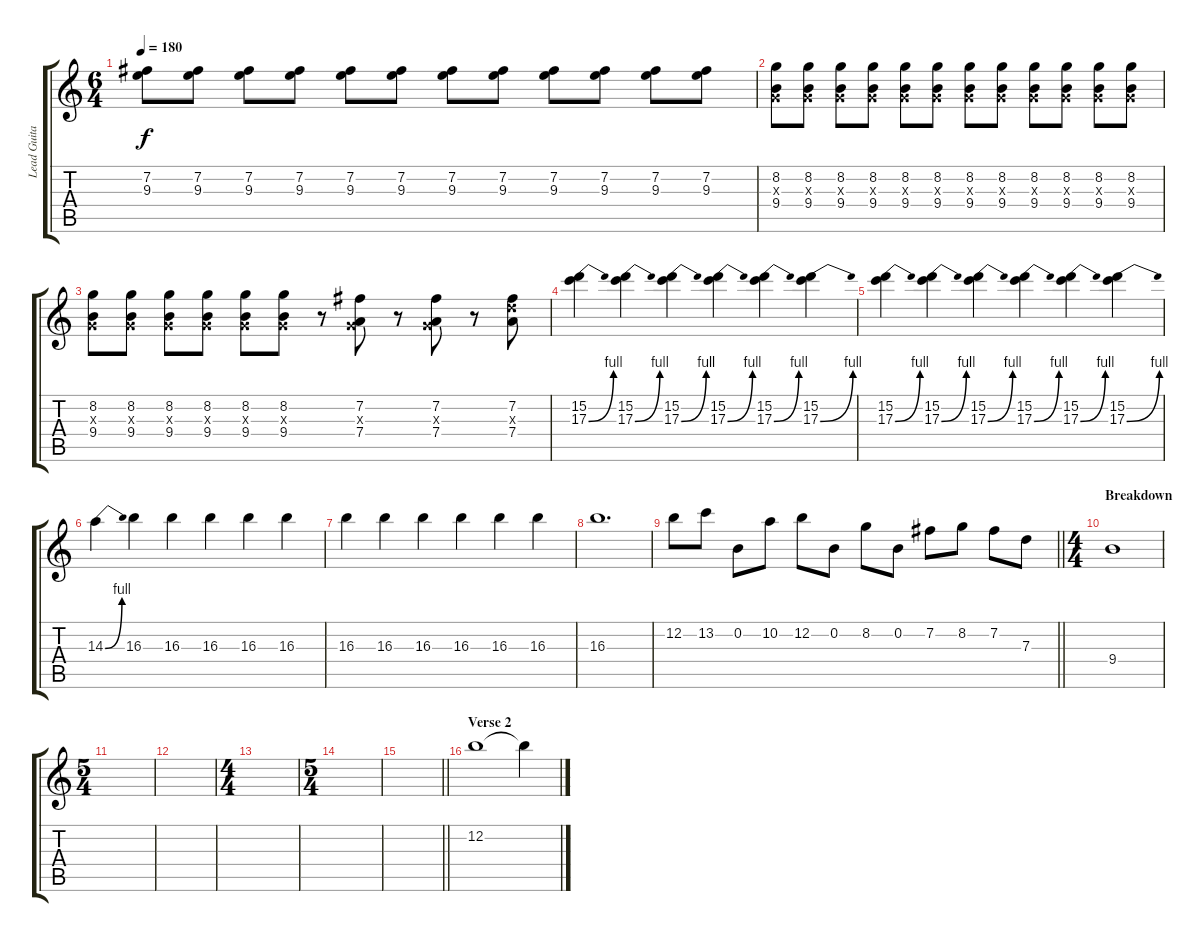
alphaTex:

\track ("Lead Guitar" "Lead Guita") {instrument overdrivenguitar}
\staff {score tabs}
\tuning (E4 B3 G3 D3 A2 D2) {hide}
\ts (6 4)
\tempo 180
\clef g2
\ks c
(7.2 9.3).8{dy f} (7.2 9.3).8 (7.2 9.3).8 (7.2 9.3).8 (7.2 9.3).8 (7.2 9.3).8 (7.2 9.3).8 (7.2 9.3).8 (7.2 9.3).8 (7.2 9.3).8 (7.2 9.3).8 (7.2 9.3).8 |
(8.2 0.3{x} 9.4).8 (8.2 0.3{x} 9.4).8 (8.2 0.3{x} 9.4).8 (8.2 0.3{x} 9.4).8 (8.2 0.3{x} 9.4).8 (8.2 0.3{x} 9.4).8 (8.2 0.3{x} 9.4).8 (8.2 0.3{x} 9.4).8 (8.2 0.3{x} 9.4).8 (8.2 0.3{x} 9.4).8 (8.2 0.3{x} 9.4).8 (8.2 0.3{x} 9.4).8 |
(8.2 0.3{x} 9.4).8 (8.2 0.3{x} 9.4).8 (8.2 0.3{x} 9.4).8 (8.2 0.3{x} 9.4).8 (8.2 0.3{x} 9.4).8 (8.2 0.3{x} 9.4).8 r.8 (7.2 0.3{x} 7.4).8 r.8 (7.2 0.3{x} 7.4).8 r.8 (7.2 7.3{x} 7.4).8 |
(15.2 17.3{be (bend 0 0 60 4)}).4 (15.2 17.3{be (bend 0 0 60 4)}).4 (15.2 17.3{be (bend 0 0 60 4)}).4 (15.2 17.3{be (bend 0 0 60 4)}).4 (15.2 17.3{be (bend 0 0 60 4)}).4 (15.2 17.3{be (bend 0 0 60 4)}).4 |
(15.2 17.3{be (bend 0 0 60 4)}).4 (15.2 17.3{be (bend 0 0 60 4)}).4 (15.2 17.3{be (bend 0 0 60 4)}).4 (15.2 17.3{be (bend 0 0 60 4)}).4 (15.2 17.3{be (bend 0 0 60 4)}).4 (15.2 17.3{be (bend 0 0 60 4)}).4 |
14.3{be (bend 0 0 60 4)}.4 16.3.4 16.3.4 16.3.4 16.3.4 16.3.4 |
16.3.4 16.3.4 16.3.4 16.3.4 16.3.4 16.3.4 |
16.3.1{d} |
\barLineRight lightlight
12.2.8 13.2.8 0.2.8 10.2.8 12.2.8 0.2.8 8.2.8 0.2.8 7.2.8 8.2.8 7.2.8 7.3.8 |
\ts (4 4)
\section ("" "Breakdown")
9.4.1 |
\ts (5 4)
|
|
\ts (4 4)
|
\ts (5 4)
|
\barLineRight lightlight
|
\section ("" "Verse 2")
12.2.1 12.2{t}.4
